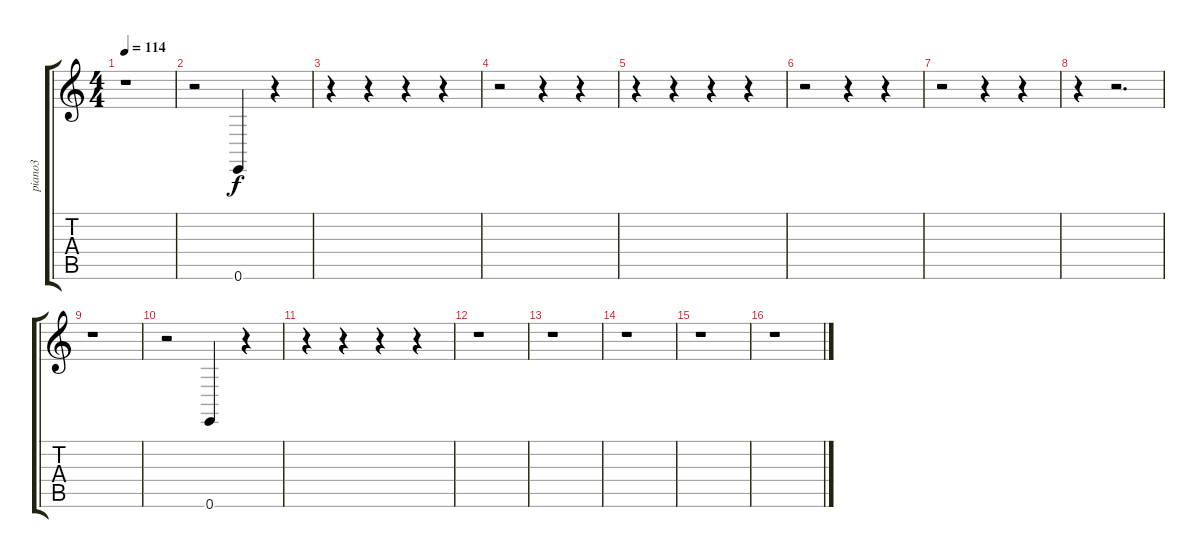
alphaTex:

\track ("piano3              " "piano3    ") {instrument acousticgrandpiano}
\staff {score tabs}
\tuning (E4 B3 G3 D3 A2 E2) {hide}
\ts (4 4)
\tempo 114
\clef g2
\ks c
r.1{dy f} |
r.2 0.6.4 r.4 |
r.4 r.4 r.4 r.4 |
r.2 r.4 r.4 |
r.4 r.4 r.4 r.4 |
r.2 r.4 r.4 |
r.2 r.4 r.4 |
r.4 r.2{d} |
r.1 |
r.2 0.6.4 r.4 |
r.4 r.4 r.4 r.4 |
r.1 |
r.1 |
r.1 |
r.1 |
r.1
